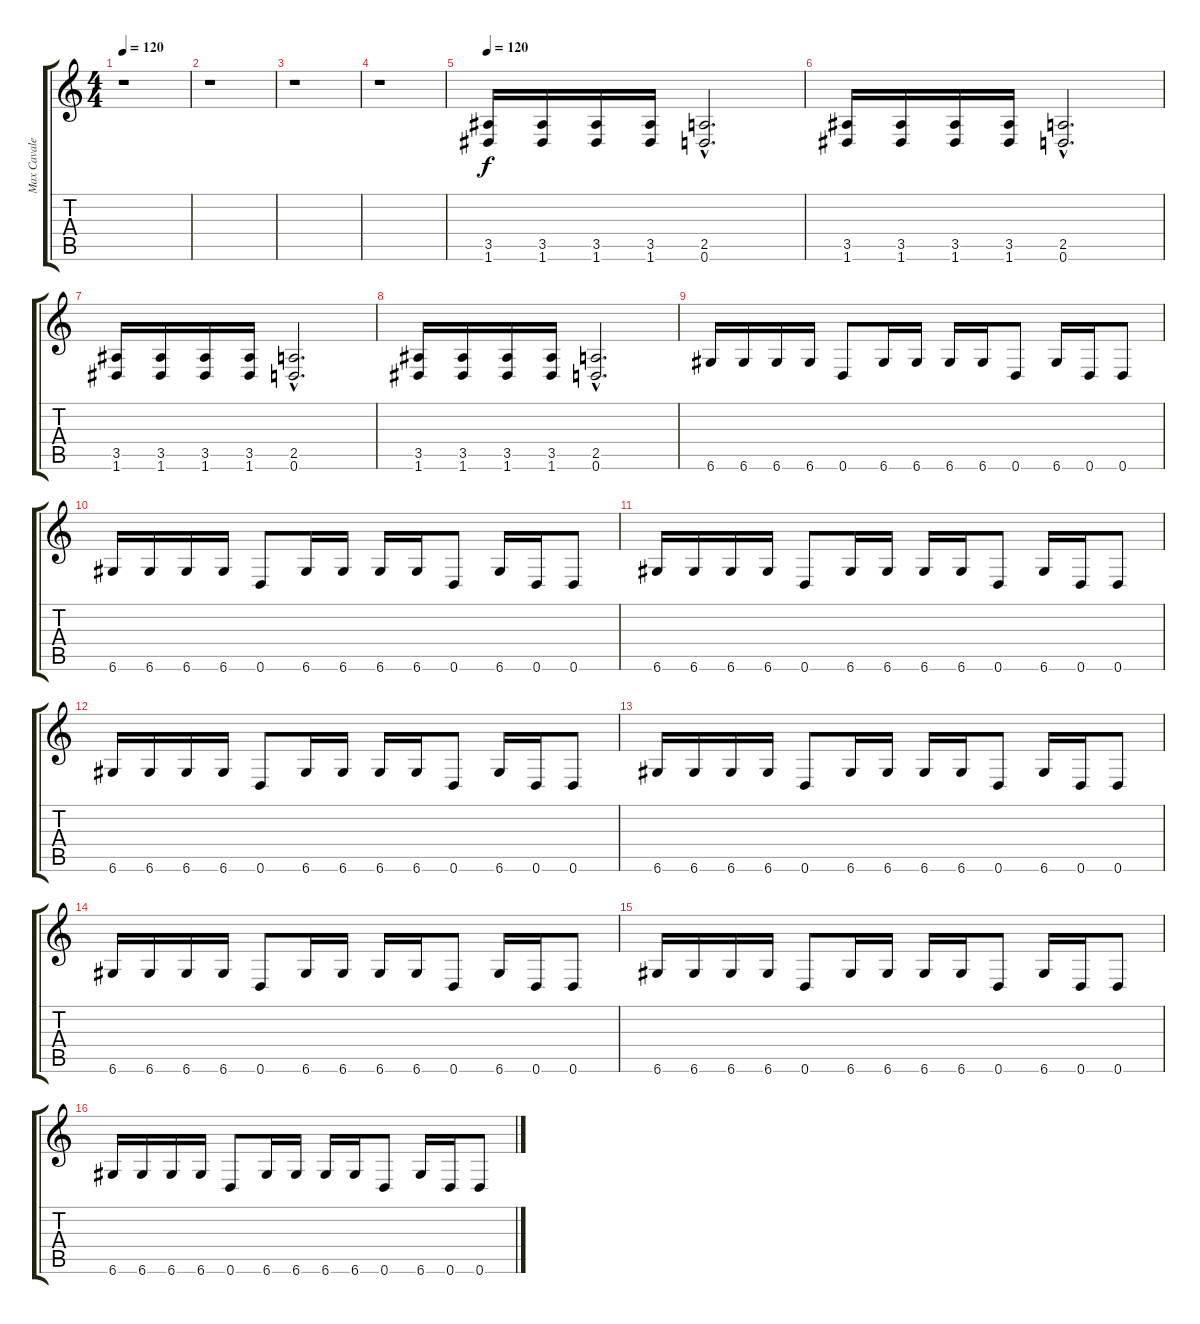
\track ("Max Cavalera" "Max Cavale") {instrument distortionguitar}
\staff {score tabs}
\tuning (D4 A3 F3 C3 G2 D2) {hide}
\ts (4 4)
\tempo 120
\tempo 135
\tempo 120
\clef g2
\ks c
r.1{dy f instrument distortionguitar} |
r.1 |
r.1 |
r.1 |
\tempo 120
(3.5 1.6).16 (3.5 1.6).16 (3.5 1.6).16 (3.5 1.6).16 (2.5{hac} 0.6{hac}).2{d} |
(3.5 1.6).16 (3.5 1.6).16 (3.5 1.6).16 (3.5 1.6).16 (2.5{hac} 0.6{hac}).2{d} |
(3.5 1.6).16 (3.5 1.6).16 (3.5 1.6).16 (3.5 1.6).16 (2.5{hac} 0.6{hac}).2{d} |
(3.5 1.6).16 (3.5 1.6).16 (3.5 1.6).16 (3.5 1.6).16 (2.5{hac} 0.6{hac}).2{d} |
6.6.16 6.6.16 6.6.16 6.6.16 0.6.8 6.6.16 6.6.16 6.6.16 6.6.16 0.6.8 6.6.16 0.6.16 0.6.8 |
6.6.16 6.6.16 6.6.16 6.6.16 0.6.8 6.6.16 6.6.16 6.6.16 6.6.16 0.6.8 6.6.16 0.6.16 0.6.8 |
6.6.16 6.6.16 6.6.16 6.6.16 0.6.8 6.6.16 6.6.16 6.6.16 6.6.16 0.6.8 6.6.16 0.6.16 0.6.8 |
6.6.16 6.6.16 6.6.16 6.6.16 0.6.8 6.6.16 6.6.16 6.6.16 6.6.16 0.6.8 6.6.16 0.6.16 0.6.8 |
6.6.16 6.6.16 6.6.16 6.6.16 0.6.8 6.6.16 6.6.16 6.6.16 6.6.16 0.6.8 6.6.16 0.6.16 0.6.8 |
6.6.16 6.6.16 6.6.16 6.6.16 0.6.8 6.6.16 6.6.16 6.6.16 6.6.16 0.6.8 6.6.16 0.6.16 0.6.8 |
6.6.16 6.6.16 6.6.16 6.6.16 0.6.8 6.6.16 6.6.16 6.6.16 6.6.16 0.6.8 6.6.16 0.6.16 0.6.8 |
6.6.16 6.6.16 6.6.16 6.6.16 0.6.8 6.6.16 6.6.16 6.6.16 6.6.16 0.6.8 6.6.16 0.6.16 0.6.8
